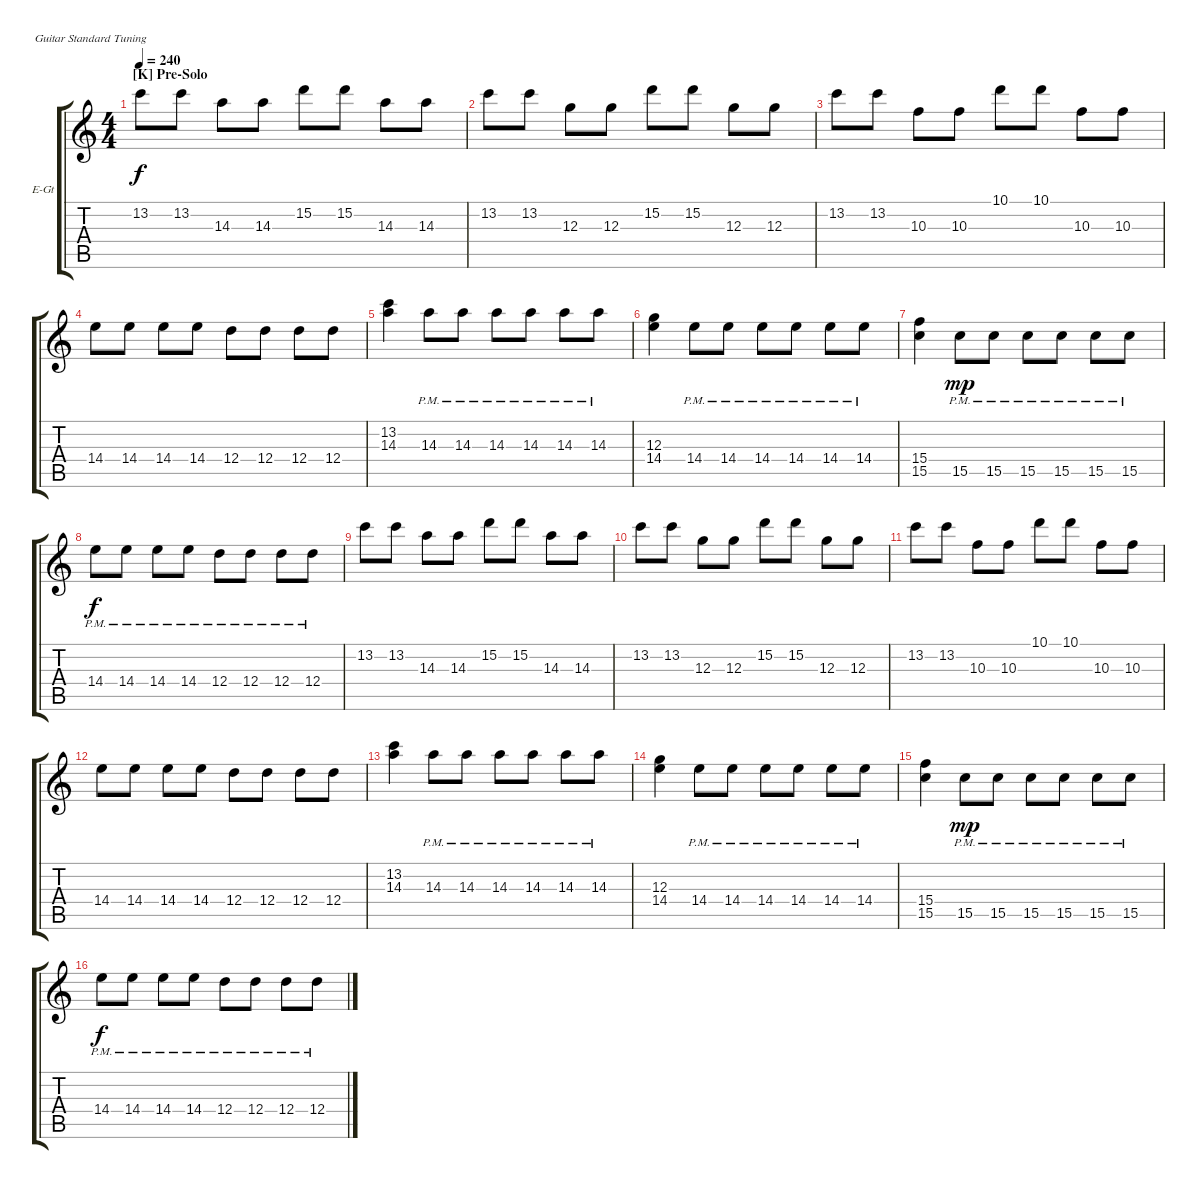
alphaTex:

\defaultSystemsLayout 4
\bracketExtendMode groupsimilarinstruments
\firstSystemTrackNameOrientation horizontal
\otherSystemsTrackNameOrientation horizontal
\track ("Lead" "E-Gt") {instrument distortionguitar}
\staff {score tabs}
\tuning (E4 B3 G3 D3 A2 E2)
\ts (4 4)
\section ("K" "Pre-Solo")
\tempo 240
\clef g2
\ks c
13.2.8{dy f} 13.2.8 14.3.8 14.3.8 15.2.8 15.2.8 14.3.8 14.3.8 |
13.2.8 13.2.8 12.3.8 12.3.8 15.2.8 15.2.8 12.3.8 12.3.8 |
13.2.8 13.2.8 10.3.8 10.3.8 10.1.8 10.1.8 10.3.8 10.3.8 |
14.4.8 14.4.8 14.4.8 14.4.8 12.4.8 12.4.8 12.4.8 12.4.8 |
(13.2 14.3).4 14.3{pm}.8 14.3{pm}.8 14.3{pm}.8 14.3{pm}.8 14.3{pm}.8 14.3{pm}.8 |
(12.3 14.4).4 14.4{pm}.8 14.4{pm}.8 14.4{pm}.8 14.4{pm}.8 14.4{pm}.8 14.4{pm}.8 |
(15.5 15.4).4 15.5{pm}.8{dy mp} 15.5{pm}.8 15.5{pm}.8 15.5{pm}.8 15.5{pm}.8 15.5{pm}.8 |
14.4{pm}.8{dy f} 14.4{pm}.8 14.4{pm}.8 14.4{pm}.8 12.4{pm}.8 12.4{pm}.8 12.4{pm}.8 12.4{pm}.8 |
13.2.8 13.2.8 14.3.8 14.3.8 15.2.8 15.2.8 14.3.8 14.3.8 |
13.2.8 13.2.8 12.3.8 12.3.8 15.2.8 15.2.8 12.3.8 12.3.8 |
13.2.8 13.2.8 10.3.8 10.3.8 10.1.8 10.1.8 10.3.8 10.3.8 |
14.4.8 14.4.8 14.4.8 14.4.8 12.4.8 12.4.8 12.4.8 12.4.8 |
(13.2 14.3).4 14.3{pm}.8 14.3{pm}.8 14.3{pm}.8 14.3{pm}.8 14.3{pm}.8 14.3{pm}.8 |
(12.3 14.4).4 14.4{pm}.8 14.4{pm}.8 14.4{pm}.8 14.4{pm}.8 14.4{pm}.8 14.4{pm}.8 |
(15.5 15.4).4 15.5{pm}.8{dy mp} 15.5{pm}.8 15.5{pm}.8 15.5{pm}.8 15.5{pm}.8 15.5{pm}.8 |
14.4{pm}.8{dy f} 14.4{pm}.8 14.4{pm}.8 14.4{pm}.8 12.4{pm}.8 12.4{pm}.8 12.4{pm}.8 12.4{pm}.8
